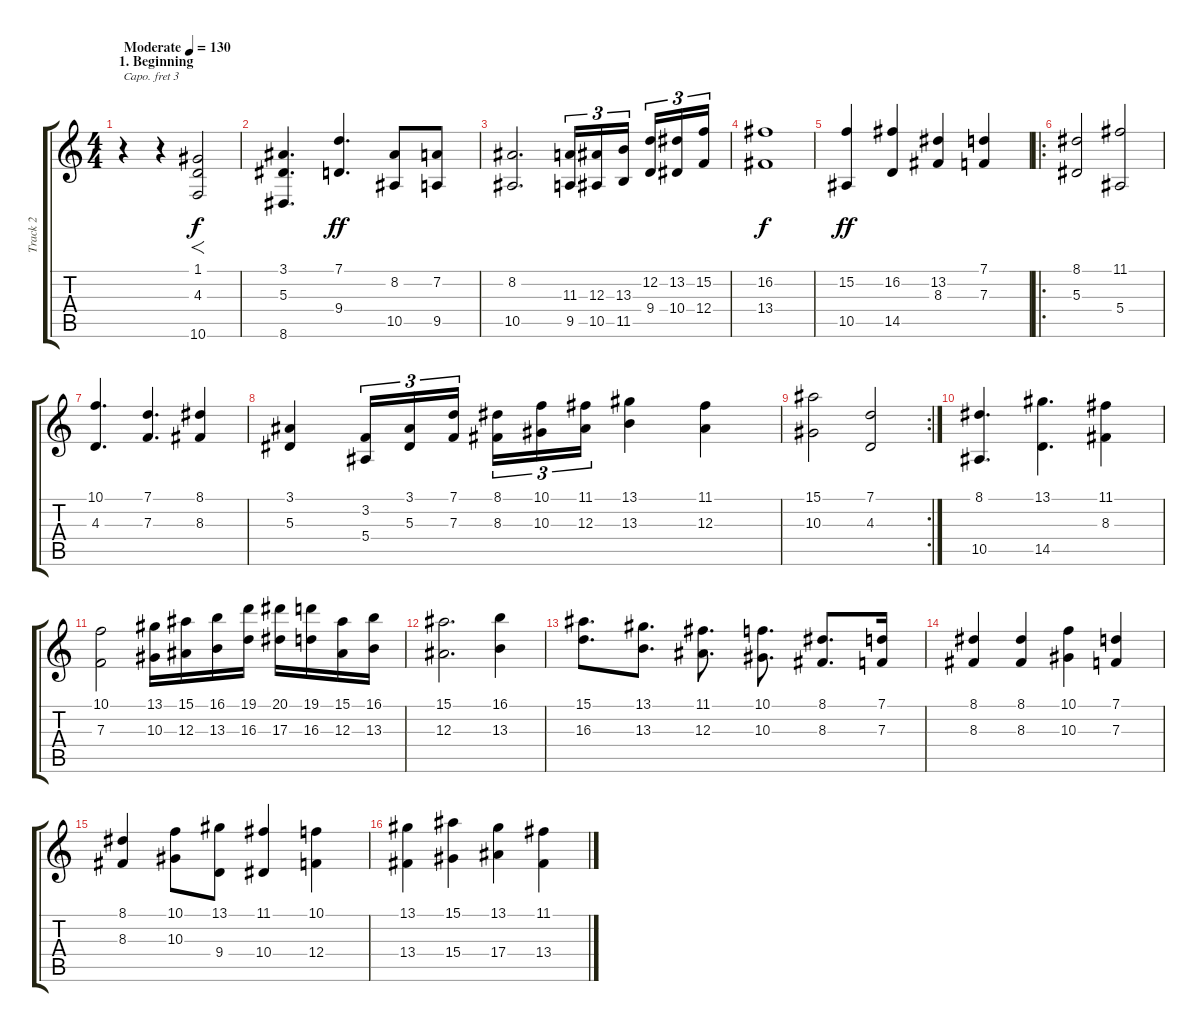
\track ("Track 2" "Track 2") {instrument acousticgrandpiano}
\staff {score tabs}
\capo 3
\tuning (E4 B3 G3 D3 A2 E2) {hide}
\ts (4 4)
\section ("" "1. Beginning")
\tempo (130 "Moderate")
\clef g2
\ks c
r.4{dy f instrument acousticgrandpiano} r.4 (1.1 4.3 10.6).2{f} |
(3.1 5.3 8.6).4{d} (7.1 9.4).4{d dy ff} (8.2 10.5).8 (7.2 9.5).8 |
(8.2 10.5).2{d} (11.3 9.5).16{tu (3 2)} (12.3 10.5).16{tu (3 2)} (13.3 11.5).16{tu (3 2)} (12.2 9.4).16{tu (3 2)} (13.2 10.4).16{tu (3 2)} (15.2 12.4).16{tu (3 2)} |
(16.2 13.4).1{dy f} |
(15.2 10.5).4{dy ff} (16.2 14.5).4 (13.2 8.3).4 (7.1 7.3).4 |
\ro
(8.1 5.3).2 (11.1 5.4).2 |
(10.1 4.3).4{d} (7.1 7.3).4{d} (8.1 8.3).4 |
(3.1 5.3).4 (3.2 5.4).16{tu (3 2)} (3.1 5.3).16{tu (3 2)} (7.1 7.3).16{tu (3 2)} (8.1 8.3).16{tu (3 2)} (10.1 10.3).16{tu (3 2)} (11.1 12.3).16{tu (3 2)} (13.1 13.3).4 (11.1 12.3).4 |
\rc 2
(15.1 10.3).2 (7.1 4.3).2 |
(8.1 10.5).4{d} (13.1 14.5).4{d} (11.1 8.3).4 |
(10.1 7.3).2 (13.1 10.3).16 (15.1 12.3).16 (16.1 13.3).16 (19.1 16.3).16 (20.1 17.3).16 (19.1 16.3).16 (15.1 12.3).16 (16.1 13.3).16 |
(15.1 12.3).2{d} (16.1 13.3).4 |
(15.1 16.3).8{d} (13.1 13.3).8{d} (11.1 12.3).8{d} (10.1 10.3).8{d} (8.1 8.3).8{d} (7.1 7.3).16 |
(8.1 8.3).4 (8.1 8.3).4 (10.1 10.3).4 (7.1 7.3).4 |
(8.1 8.3).4 (10.1 10.3).8 (13.1 9.4).8 (11.1 10.4).4 (10.1 12.4).4 |
(13.1 13.4).4 (15.1 15.4).4 (13.1 17.4).4 (11.1 13.4).4
